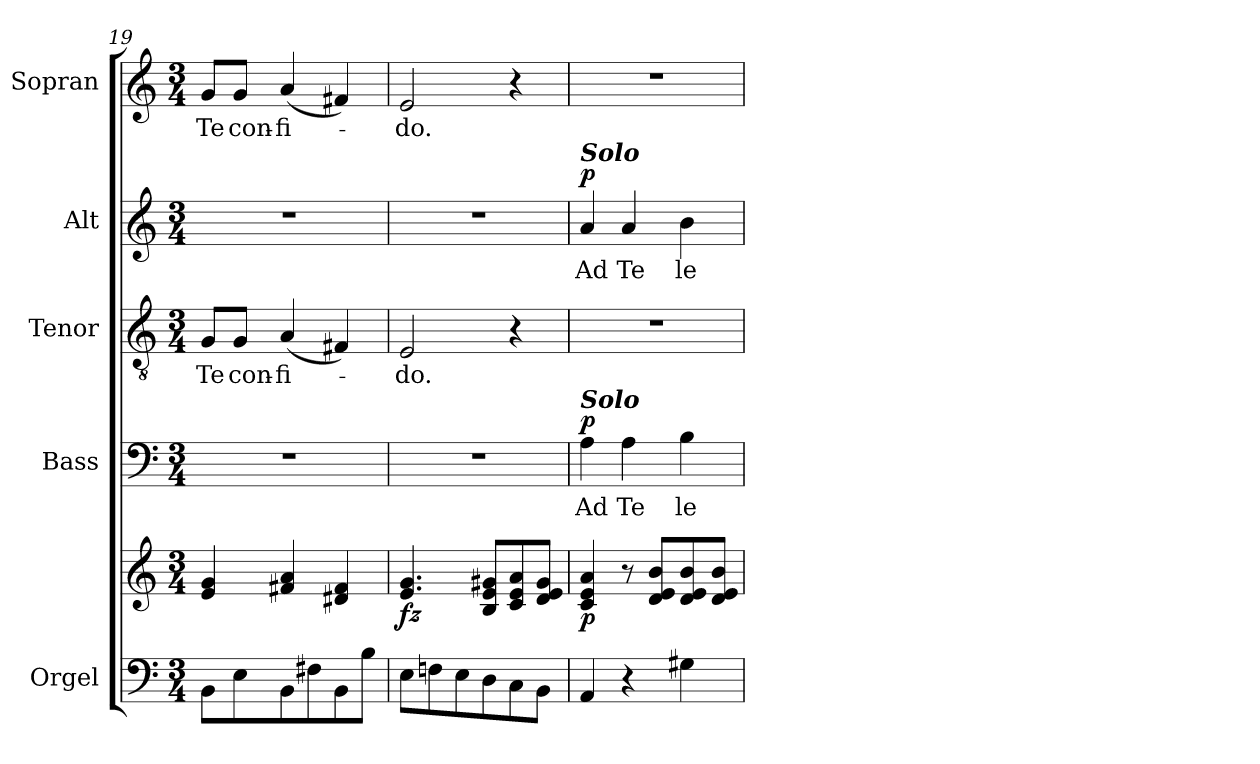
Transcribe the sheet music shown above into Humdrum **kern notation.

**kern	**kern	**dynam	**kern	**text	**dynam	**kern	**text	**kern	**text	**dynam	**kern	**text
*part5	*part5	*part5	*part4	*part4	*part4	*part3	*part3	*part2	*part2	*part2	*part1	*part1
*staff6	*staff5	*staff5/6	*staff4	*staff4	*staff4	*staff3	*staff3	*staff2	*staff2	*staff2	*staff1	*staff1
*I"Orgel	*	*	*I"Bass	*	*	*I"Tenor	*	*I"Alt	*	*	*I"Sopran	*
*I'Org.	*	*	*I'B.	*	*	*I'T.	*	*I'A.	*	*	*I'S.	*
*clefF4	*clefG2	*	*clefF4	*	*	*clefGv2	*	*clefG2	*	*	*clefG2	*
*k[]	*k[]	*	*k[]	*	*	*k[]	*	*k[]	*	*	*k[]	*
*C:	*C:	*	*C:	*	*	*C:	*	*C:	*	*	*C:	*
*M3/4	*M3/4	*	*M3/4	*	*	*M3/4	*	*M3/4	*	*	*M3/4	*
=19	=19	=19	=19	=19	=19	=19	=19	=19	=19	=19	=19	=19
!	!	!	!	!	!	!	!LO:LY:b	!	!	!	!	!LO:LY:b
8BB\L	4e/ 4g/	.	2.r	.	.	8G/L	Te	2.r	.	.	8g/L	Te
!	!	!	!	!	!	!	!LO:LY:b	!	!	!	!	!LO:LY:b
8E\	.	.	.	.	.	8G/J	con-	.	.	.	8g/J	con-
!	!	!	!	!	!	!	!LO:LY:b	!	!	!	!	!LO:LY:b
8BB\	4f#X/ 4a/	.	.	.	.	(<4A/	-fi-	.	.	.	(<4a/	-fi-
8F#X\	.	.	.	.	.	.	.	.	.	.	.	.
8BB\	4d#X/ 4f#/	.	.	.	.	4F#X/)	.	.	.	.	4f#X/)	.
8B\J	.	.	.	.	.	.	.	.	.	.	.	.
!!LO:LB:g=z
=20	=20	=20	=20	=20	=20	=20	=20	=20	=20	=20	=20	=20
!	!	!LO:DY:b	!	!	!	!	!LO:LY:b	!	!	!	!	!LO:LY:b
8E\L	4.e/ 4.g/	fz	2.r	.	.	2E/	-do.	2.r	.	.	2e/	-do.
8Fn\	.	.	.	.	.	.	.	.	.	.	.	.
8E\	.	.	.	.	.	.	.	.	.	.	.	.
8D\	8B/ 8e/ 8g#X/L	.	.	.	.	.	.	.	.	.	.	.
8C\	8c/ 8e/ 8a/	.	.	.	.	4r	.	.	.	.	4r	.
8BB\J	8d/ 8e/ 8g#/J	.	.	.	.	.	.	.	.	.	.	.
=21	=21	=21	=21	=21	=21	=21	=21	=21	=21	=21	=21	=21
!	!	!	!	!	!	!	!	!LO:TX:a:Bi:t=Solo	!	!	!	!
!	!	!	!LO:TX:a:Bi:t=Solo	!	!	!	!	!	!	!	!	!
!	!	!LO:DY:b	!	!LO:LY:b	!LO:DY:a	!	!	!	!LO:LY:b	!LO:DY:a	!	!
4AA/	4c/ 4e/ 4a/	p	4A\	Ad	p	2.r	.	4a/	Ad	p	2.r	.
!	!	!	!	!LO:LY:b	!	!	!	!	!LO:LY:b	!	!	!
4r	8r	.	4A\	Te	.	.	.	4a/	Te	.	.	.
.	8d/ 8e/ 8b/L	.	.	.	.	.	.	.	.	.	.	.
!	!	!	!	!LO:LY:b	!	!	!	!	!LO:LY:b	!	!	!
4G#X\	8d/ 8e/ 8b/	.	4B\	le-	.	.	.	4b\	le-	.	.	.
.	8d/ 8e/ 8b/J	.	.	.	.	.	.	.	.	.	.	.
=	=	=	=	=	=	=	=	=	=	=	=	=
*-	*-	*-	*-	*-	*-	*-	*-	*-	*-	*-	*-	*-
